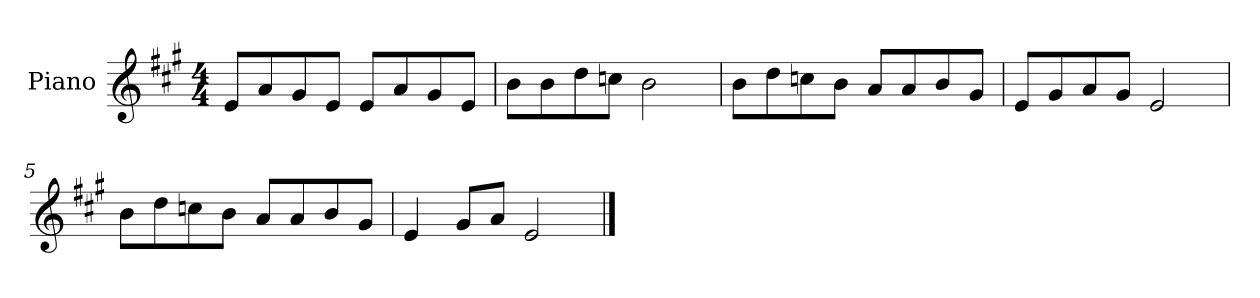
**kern
*part1
*staff1
*I"Piano
*I'P-no
*clefG2
*k[f#c#g#]
*M4/4
*MM90
=1
8e/L
8a/
8g#/
8e/J
8e/L
8a/
8g#/
8e/J
=2
8b\L
8b\
8dd\
8ccn\J
2b\
=3
8b\L
8dd\
8ccn\
8b\J
8a/L
8a/
8b/
8g#/J
=4
8e/L
8g#/
8a/
8g#/J
2e/
=5
8b\L
8dd\
8ccn\
8b\J
8a/L
8a/
8b/
8g#/J
!!LO:LB:g=z
=6
4e/
8g#/L
8a/J
2e/
==
*-
